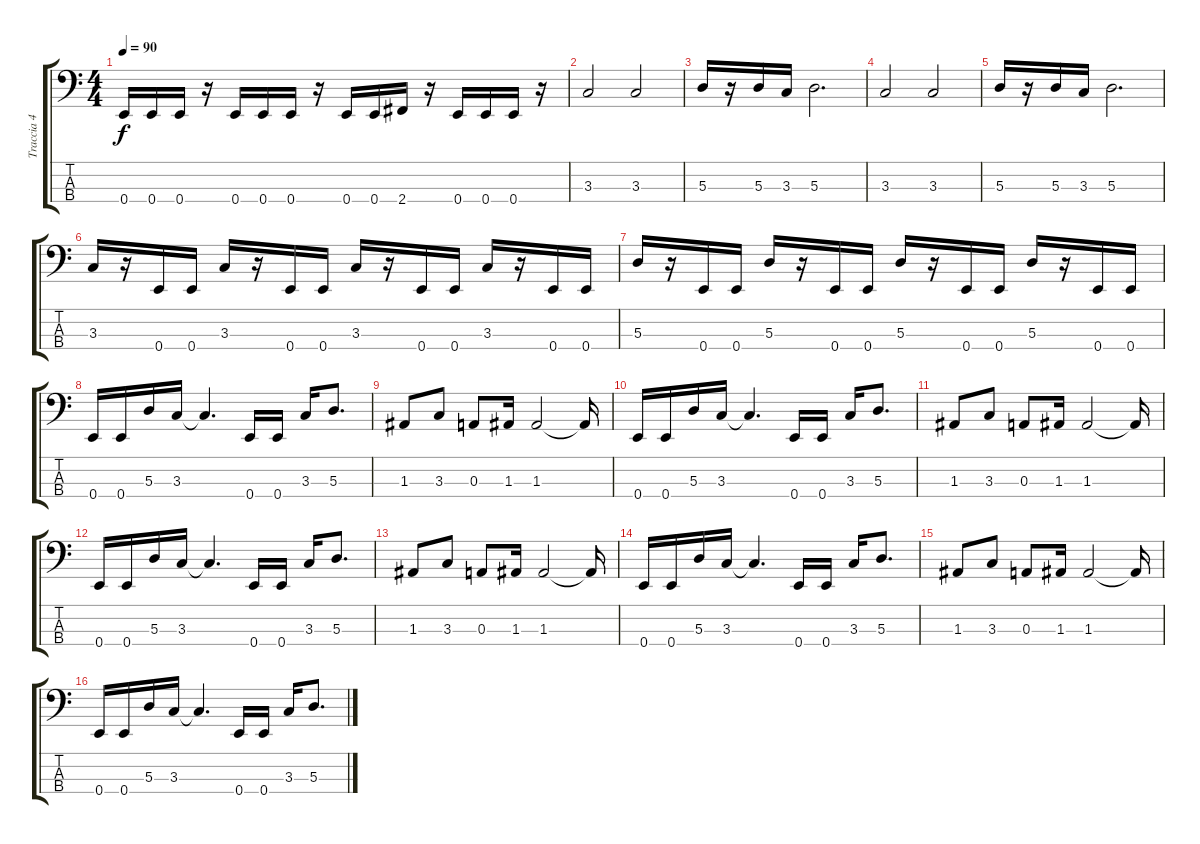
\track ("Traccia 4" "Traccia 4") {instrument electricbassfinger}
\staff {score tabs}
\tuning (G2 D2 A1 E1) {hide}
\ts (4 4)
\tempo 90
\clef f4
\ks c
0.4.16{dy f} 0.4.16 0.4.16 r.16 0.4.16 0.4.16 0.4.16 r.16 0.4.16 0.4.16 2.4.16 r.16 0.4.16 0.4.16 0.4.16 r.16 |
3.3.2 3.3.2 |
5.3.16 r.16 5.3.16 3.3.16 5.3.2{d} |
3.3.2 3.3.2 |
5.3.16 r.16 5.3.16 3.3.16 5.3.2{d} |
3.3.16 r.16 0.4.16 0.4.16 3.3.16 r.16 0.4.16 0.4.16 3.3.16 r.16 0.4.16 0.4.16 3.3.16 r.16 0.4.16 0.4.16 |
5.3.16 r.16 0.4.16 0.4.16 5.3.16 r.16 0.4.16 0.4.16 5.3.16 r.16 0.4.16 0.4.16 5.3.16 r.16 0.4.16 0.4.16 |
0.4.16 0.4.16 5.3.16 3.3.16 3.3{t}.4{d} 0.4.16 0.4.16 3.3.16 5.3.8{d} |
1.3.8 3.3.8 0.3.8 1.3.16 1.3.2 1.3{t}.16 |
0.4.16 0.4.16 5.3.16 3.3.16 3.3{t}.4{d} 0.4.16 0.4.16 3.3.16 5.3.8{d} |
1.3.8 3.3.8 0.3.8 1.3.16 1.3.2 1.3{t}.16 |
0.4.16 0.4.16 5.3.16 3.3.16 3.3{t}.4{d} 0.4.16 0.4.16 3.3.16 5.3.8{d} |
1.3.8 3.3.8 0.3.8 1.3.16 1.3.2 1.3{t}.16 |
0.4.16 0.4.16 5.3.16 3.3.16 3.3{t}.4{d} 0.4.16 0.4.16 3.3.16 5.3.8{d} |
1.3.8 3.3.8 0.3.8 1.3.16 1.3.2 1.3{t}.16 |
0.4.16 0.4.16 5.3.16 3.3.16 3.3{t}.4{d} 0.4.16 0.4.16 3.3.16 5.3.8{d}
